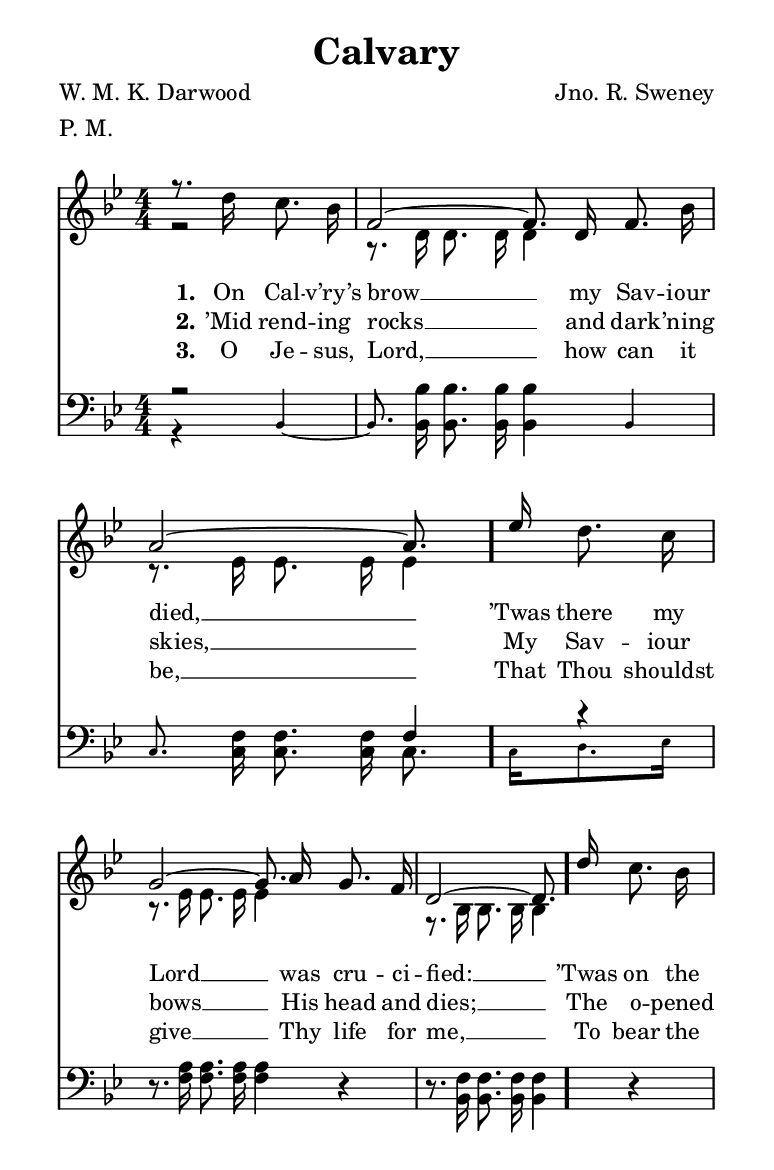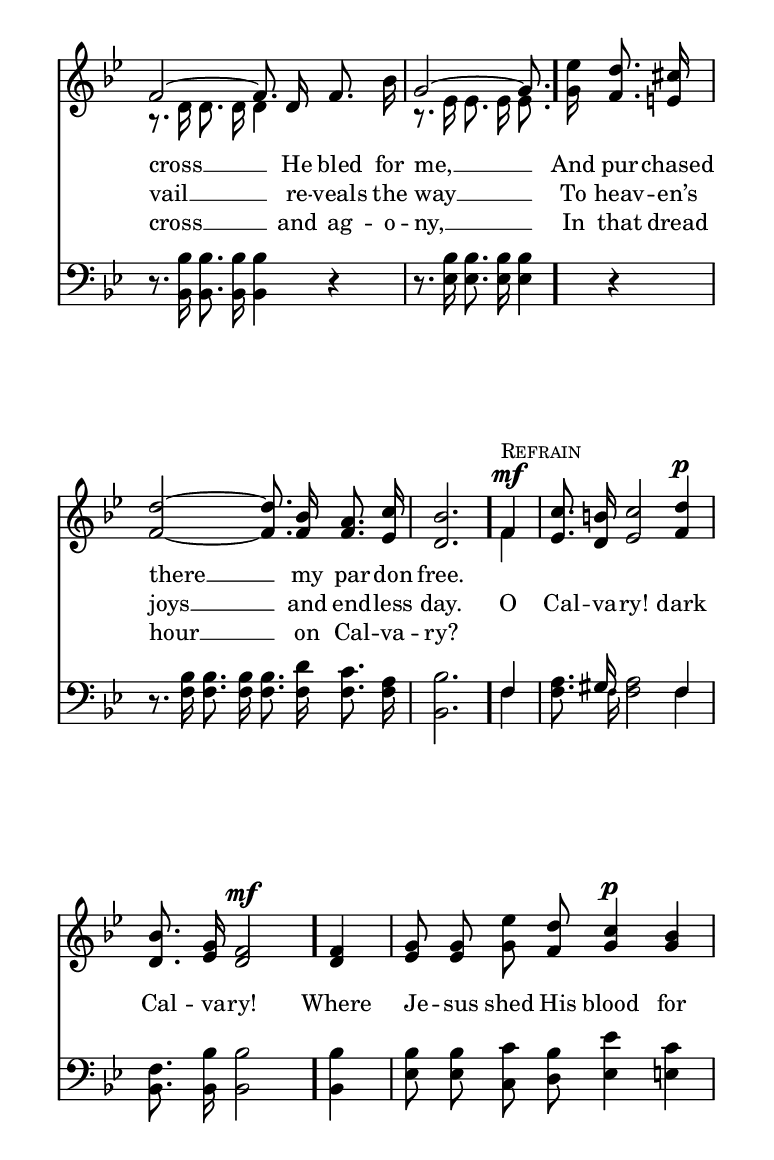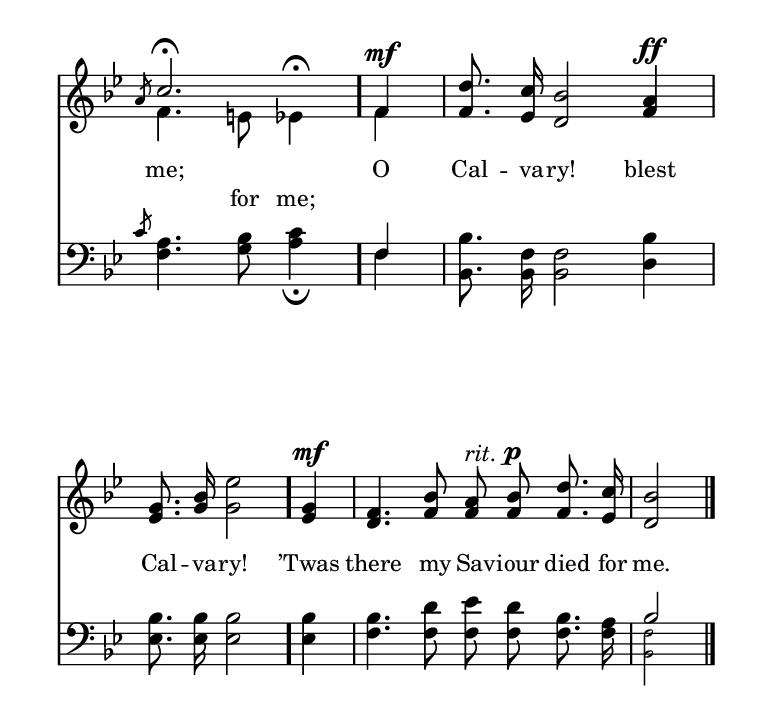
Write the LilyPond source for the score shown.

\include "common/global.ily"
\paper {
  \include "common/paper.ily"
}

\header{
  %gospel
  hymnnumber = "210"
  title = "Calvary"
  tunename = ""
  meter = "P. M."
  poet = "W. M. K. Darwood"
  composer = "Jno. R. Sweney"
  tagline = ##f
}

ta = { \tempo 4=80 }
tb = { \tempo 4=40 }

global = {
  \include "common/overrides.ily"
  \override Staff.TimeSignature.style = #'numbered
  \time 4/4
  \override Score.MetronomeMark.transparent = ##t % hide all fermata changes too
  \ta
  \key bes \major
  \partial 2
  \autoBeamOff
}

patternA = { c16 c8. c16 | c2 ~ c8. c16 c8. c16 | c2 ~ c8. }
patternB = { c16 c8. c16 | c2 ~ c8. c16 c8. c16 | c2. }

patternC = { c4 | c'8. c16 c2 c4 | c8. c16 c2 }
patternD = { c4 | c4. c8 c c c8. c16 | c2 }

patternF = { | r8. c16 c8. c16 c4 r4 | r8. c16 c8. c16 c4 }

smallNotes = \override NoteHead.font-size = #-4
normalNotes = \override NoteHead.font-size = #0

notesSoprano = {
\global
\relative c'' {

  r8.%{^\markup{\italic Moderato. }%} % original has tempo mark but we don't have room or need
  \changePitch \patternA { d c bes | f ~ f d f bes | a ~ a }
  \changePitch \patternA { ees' d c | g g a g f | d d }
  \changePitch \patternA { d' c bes | f f d f bes | g g }
  \changePitch \patternB { ees' d cis | d d bes a c | bes }

  \eogbreak
  << s^\markup { \small \caps "Refrain" }
  { f4^\mf | c'8. b16 c2 d4^\p | bes8. g16 f2^\mf } >>
  f4 | g8 g ees' d c4^\p bes | \slashedGrace a8 c2. \fermata
  \changePitch \patternC { f,^\mf | d' c bes a^\ff | g bes ees }
  g,4^\mf | f4. bes8 a^\markup{\italic rit.} bes^\p d8. c16 | bes2

  \bar "|."

}
}

notesAlto = {
\global
\relative e' {

  r2 | r8. d16 d8. d16 d4 r4 | r8. ees16 ees8. ees16 ees4
  r4 | \changePitch \patternF { ees ees ees ees bes bes bes bes }
  r4 | r8. d16 d8. d16 d4 r4 r8. ees16 ees8. ees16 ees8.
  \changePitch \patternB { g f e | f f f f ees | d }

  \changePitch \patternC { f | ees d ees f | d ees d }
  d4 | ees8 ees g f g4 g | f4. e8 \tb ees4^\fermata \ta
  \changePitch \patternC { f | f ees d f | ees g g }
  \changePitch \patternD { ees | d f f f f ees | d }

}
}

notesTenor = {
\global
\relative a {

  r2 | \changePitch \patternF { bes bes bes bes f f f f }
  r4 | \changePitch \patternF { a a a a f f f f }
  r4 | \changePitch \patternF { bes bes bes bes bes bes bes bes }
  r4 | r8. bes16 bes8. bes16 bes8. d16 c8. a16 | bes2.

  \changePitch \patternC { f | a gis a f | f bes bes }
  bes4 | bes8 bes c bes ees4 c | \slashedGrace c8 a4. bes8 c4
  \changePitch \patternC { f, | bes f f bes | bes bes bes }
  \changePitch \patternD { bes | bes d ees d bes a bes }

}
}

notesBass = {
\global
\relative f, {

  r4 \smallNotes bes4 ~ | bes8. \normalNotes bes16 bes8. bes16 bes4 \smallNotes bes4 | c8. \normalNotes c16 c8. c16 c8.
  \smallNotes c16[ d8. ees16] \normalNotes | \changePitch \patternF { f f f f bes, bes bes bes }
  r4 | \changePitch \patternF { bes bes bes bes ees ees ees ees }
  r4 | r8. f16 f8. f16 f8. f16 f8. f16 | bes,2.

  \changePitch \patternC { f' | f f f f | bes, bes bes }
  bes4 | ees8 ees c d ees4 e | f4. g8 a4_\fermata
  \changePitch \patternC { f | bes, bes bes d | ees ees ees }
  \changePitch \patternD { ees | f f f f f f | < f bes, > }

}
}

Refrain = \lyricmode {

O Cal -- va -- ry! dark Cal -- va -- ry! \bar "."
Where Je -- sus shed His blood for me; \bar "."
O Cal -- va -- ry! blest Cal -- va -- ry! \bar "."
’Twas there my Sav -- iour died for me. \bar "."

}

wordsA = \lyricmode {
\set stanza = "1."

On Cal -- v’ry’s brow __ my Sav -- iour died, __ \bar "."
’Twas there my Lord __ was cru -- ci -- fied: __ \bar "."
’Twas on the cross __ He bled for me, __ \bar "."
And pur -- chased there __ my par -- don free. \bar "."

}

wordsB = \lyricmode {
\set stanza = "2."

’Mid rend -- ing rocks __ and dark -- ’ning skies, __
My Sav -- iour bows __ His head and dies; __
The o -- pened vail __ re -- veals the way __
To heav -- en’s joys __ and end -- less day.

\Refrain

}

wordsC = \lyricmode {
\set stanza = "3."

O Je -- sus, Lord, __ how can it be, __
That Thou shouldst give __ Thy life for me, __
To bear the cross __ and ag -- o -- ny, __
In that dread hour __ on Cal -- va -- ry?

}

underWords = \lyricmode {

{ \repeat unfold 48 \skip 4 }
for me;

}

\score {
  \context ChoirStaff <<
    \context Staff = upper <<
      \set Staff.autoBeaming = ##f
      \set ChoirStaff.systemStartDelimiter = #'SystemStartBar
      \set ChoirStaff.printPartCombineTexts = ##f
      \partcombine #'(2 . 9) \notesSoprano \notesAlto
      \context NullVoice = sopranos { \voiceOne << \notesSoprano >> }
      \context NullVoice = altos { \voiceTwo << \notesAlto >> }
      \context Lyrics = one   \lyricsto sopranos \wordsA
      \context Lyrics = two   \lyricsto sopranos \wordsB
      \context Lyrics = three \lyricsto sopranos \wordsC
    >>
    \context Staff = men <<
      \set Staff.autoBeaming = ##f
      \clef bass
      \set ChoirStaff.printPartCombineTexts = ##f
      \partcombine #'(2 . 9) \notesTenor \notesBass
      \context NullVoice = tenors { \voiceOne << \notesTenor >> }
      \context NullVoice = basses { \voiceTwo << \notesBass >> }
    >>
    \context Lyrics = three \lyricsto altos \underWords
  >>
  \layout {
    \include "common/layout.ily"
  }
  \midi{
    \include "common/midi.ily"
  }
}

\version "2.19.49"  % necessary for upgrading to future LilyPond versions.

% vi:set et ts=2 sw=2 ai nocindent syntax=lilypond:
